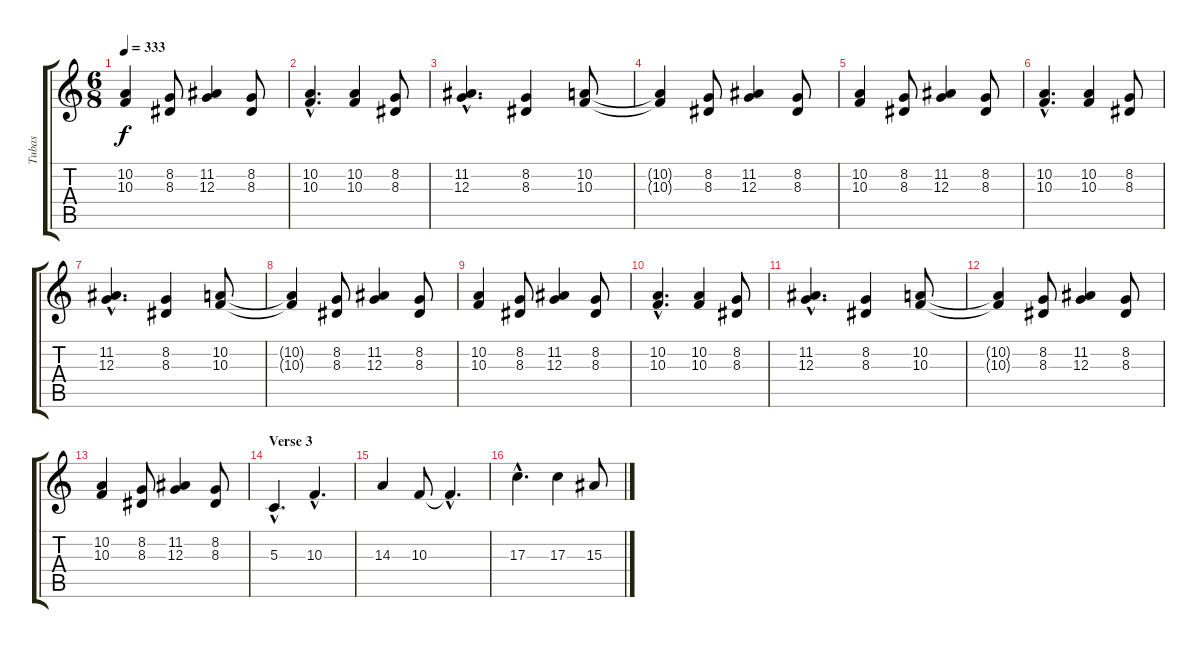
\track ("Tubas" "Tubas") {instrument tuba}
\staff {score tabs}
\tuning (E4 B3 G3 D3 A2 E2) {hide}
\ts (6 8)
\tempo 333
\clef g2
\ks c
(10.2 10.3).4{dy f} (8.2 8.3).8 (11.2 12.3).4 (8.2 8.3).8 |
(10.2{hac} 10.3{hac}).4{d} (10.2 10.3).4 (8.2 8.3).8 |
(11.2{hac} 12.3{hac}).4{d} (8.2 8.3).4 (10.2 10.3).8 |
(10.2{t} 10.3{t}).4 (8.2 8.3).8 (11.2 12.3).4 (8.2 8.3).8 |
(10.2 10.3).4 (8.2 8.3).8 (11.2 12.3).4 (8.2 8.3).8 |
(10.2{hac} 10.3{hac}).4{d} (10.2 10.3).4 (8.2 8.3).8 |
(11.2{hac} 12.3{hac}).4{d} (8.2 8.3).4 (10.2 10.3).8 |
(10.2{t} 10.3{t}).4 (8.2 8.3).8 (11.2 12.3).4 (8.2 8.3).8 |
(10.2 10.3).4 (8.2 8.3).8 (11.2 12.3).4 (8.2 8.3).8 |
(10.2{hac} 10.3{hac}).4{d} (10.2 10.3).4 (8.2 8.3).8 |
(11.2{hac} 12.3{hac}).4{d} (8.2 8.3).4 (10.2 10.3).8 |
(10.2{t} 10.3{t}).4 (8.2 8.3).8 (11.2 12.3).4 (8.2 8.3).8 |
(10.2 10.3).4 (8.2 8.3).8 (11.2 12.3).4 (8.2 8.3).8 |
\section ("" "Verse 3")
5.3{hac}.4{d} 10.3{hac}.4{d} |
14.3.4 10.3.8 10.3{hac t}.4{d} |
17.3{hac}.4{d} 17.3.4 15.3.8
